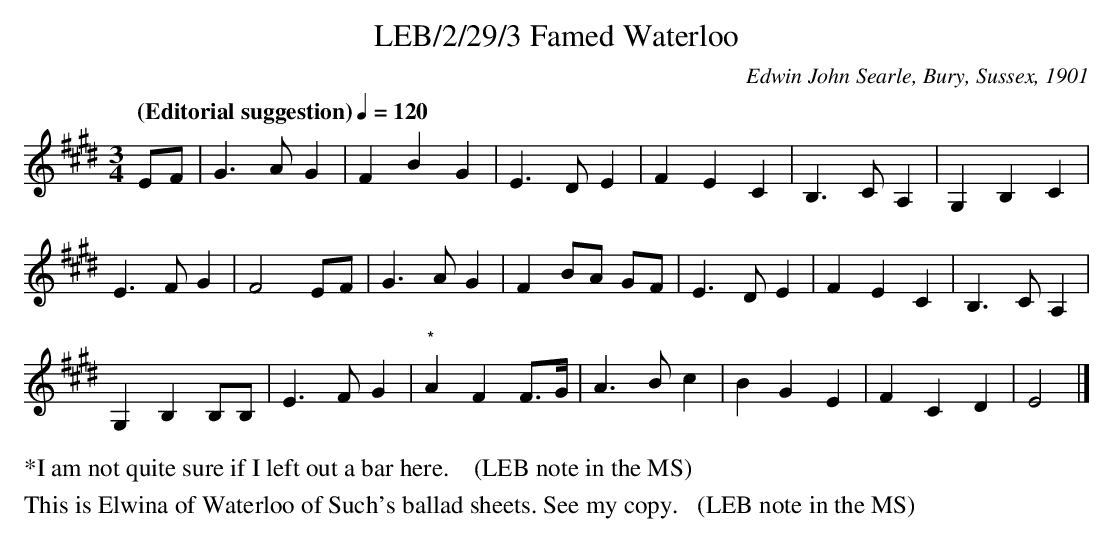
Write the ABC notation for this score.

X:1
T:LEB/2/29/3 Famed Waterloo
C:Edwin John Searle, Bury, Sussex, 1901
L:1/8
Q:"(Editorial suggestion)" 1/4=120
M:3/4
K:E
EF | G3 A G2 | F2 B2 G2 | E3 D E2 | F2 E2 C2 | B,3 C A,2 | G,2 B,2 C2 |
E3 F G2 | F4 EF | G3 A G2 | F2 BA GF | E3 D E2 | F2 E2 C2 | B,3 C A,2 |
G,2 B,2 B,B, | E3 F G2 | "^*"A2F2 F3/2G/2 | A3 B c2 | B2 G2 E2 | F2 C2 D2 | E4 |]
